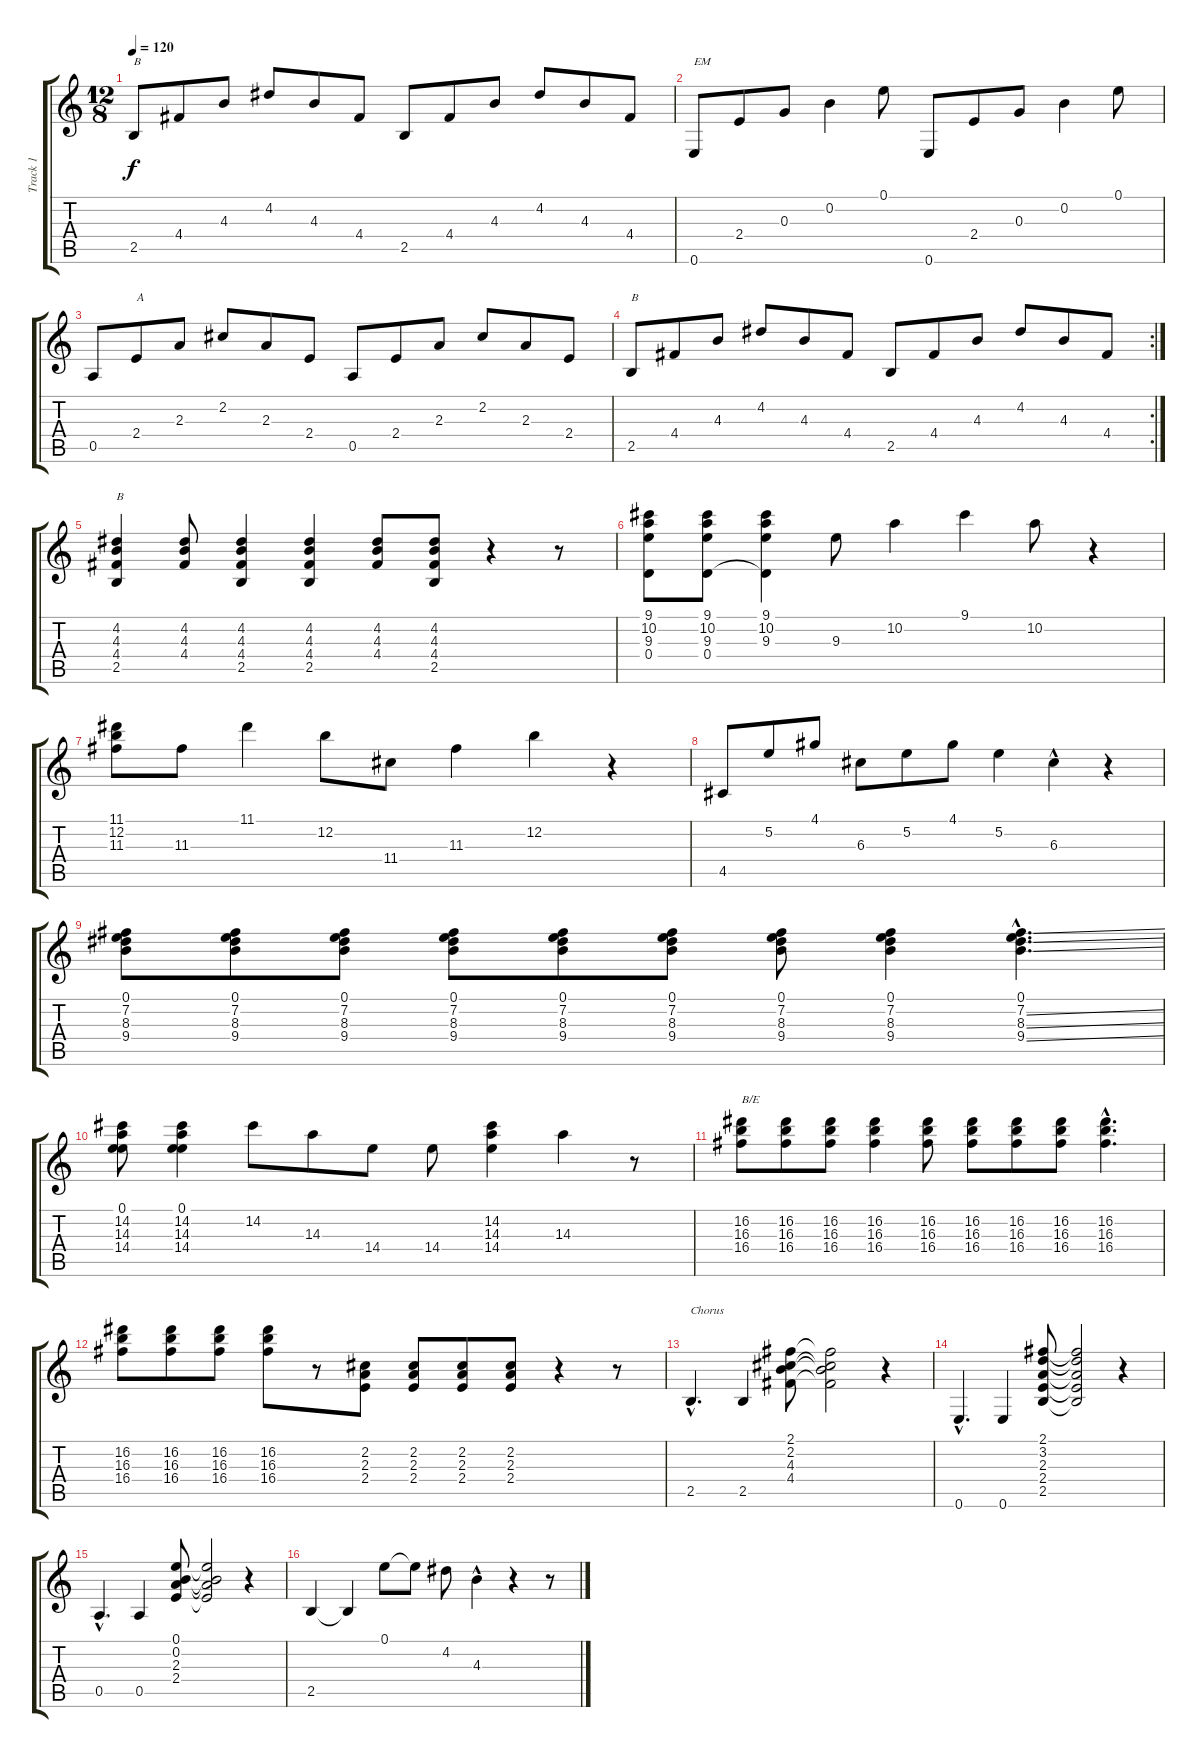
\track ("Track 1" "Track 1") {instrument acousticguitarnylon}
\staff {score tabs}
\tuning (E4 B3 G3 D3 A2 E2) {hide}
\ts (12 8)
\tempo 120
\clef g2
\ks c
2.5.8{txt "B" dy f} 4.4.8 4.3.8 4.2.8 4.3.8 4.4.8 2.5.8 4.4.8 4.3.8 4.2.8 4.3.8 4.4.8 |
0.6.8{txt "EM"} 2.4.8 0.3.8 0.2.4 0.1.8 0.6.8 2.4.8 0.3.8 0.2.4 0.1.8 |
0.5.8 2.4.8{txt "A"} 2.3.8 2.2.8 2.3.8 2.4.8 0.5.8 2.4.8 2.3.8 2.2.8 2.3.8 2.4.8 |
\rc 2
2.5.8{txt "B"} 4.4.8 4.3.8 4.2.8 4.3.8 4.4.8 2.5.8 4.4.8 4.3.8 4.2.8 4.3.8 4.4.8 |
(4.2 4.3 4.4 2.5).4{txt "B"} (4.2 4.3 4.4).8 (4.2 4.3 4.4 2.5).4 (4.2 4.3 4.4 2.5).4 (4.2 4.3 4.4).8 (4.2 4.3 4.4 2.5).8 r.4 r.8 |
(9.1 10.2 9.3 0.4).8 (9.1 10.2 9.3 0.4).8 (9.1 10.2 9.3 0.4{t}).4 9.3.8 10.2.4 9.1.4 10.2.8 r.4 |
(11.1 12.2 11.3).8 11.3.8 11.1.4 12.2.8 11.4.8 11.3.4 12.2.4 r.4 |
4.5.8 5.2.8 4.1.8 6.3.8 5.2.8 4.1.8 5.2.4 6.3{hac}.4 r.4 |
(0.1 7.2 8.3 9.4).8 (0.1 7.2 8.3 9.4).8 (0.1 7.2 8.3 9.4).8 (0.1 7.2 8.3 9.4).8 (0.1 7.2 8.3 9.4).8 (0.1 7.2 8.3 9.4).8 (0.1 7.2 8.3 9.4).8 (0.1 7.2 8.3 9.4).4 (0.1{hac} 7.2{ss hac} 8.3{ss hac} 9.4{ss hac}).4{d} |
(0.1 14.2 14.3 14.4).8 (0.1 14.2 14.3 14.4).4 14.2.8 14.3.8 14.4.8 14.4.8 (14.2 14.3 14.4).4 14.3.4 r.8 |
(16.2 16.3 16.4).8{txt "B/E"} (16.2 16.3 16.4).8 (16.2 16.3 16.4).8 (16.2 16.3 16.4).4 (16.2 16.3 16.4).8 (16.2 16.3 16.4).8 (16.2 16.3 16.4).8 (16.2 16.3 16.4).8 (16.2{hac} 16.3{hac} 16.4{hac}).4{d} |
(16.2 16.3 16.4).8 (16.2 16.3 16.4).8 (16.2 16.3 16.4).8 (16.2 16.3 16.4).8 r.8 (2.2 2.3 2.4).8 (2.2 2.3 2.4).8 (2.2 2.3 2.4).8 (2.2 2.3 2.4).8 r.4 r.8 |
2.5{hac}.4{d txt "Chorus"} 2.5.4 (2.1 2.2 4.3 4.4).8 (2.1{t} 2.2{t} 4.3{t} 4.4{t}).2 r.4 |
0.6{hac}.4{d} 0.6.4 (2.1 3.2 2.3 2.4 2.5).8 (2.1{t} 3.2{t} 2.3{t} 2.4{t} 2.5{t}).2 r.4 |
0.5{hac}.4{d} 0.5.4 (0.1 0.2 2.3 2.4).8 (0.1{t} 0.2{t} 2.3{t} 2.4{t}).2 r.4 |
2.5.4 2.5{t}.4 0.1.8 0.1{t}.8 4.2.8 4.3{hac}.4 r.4 r.8
